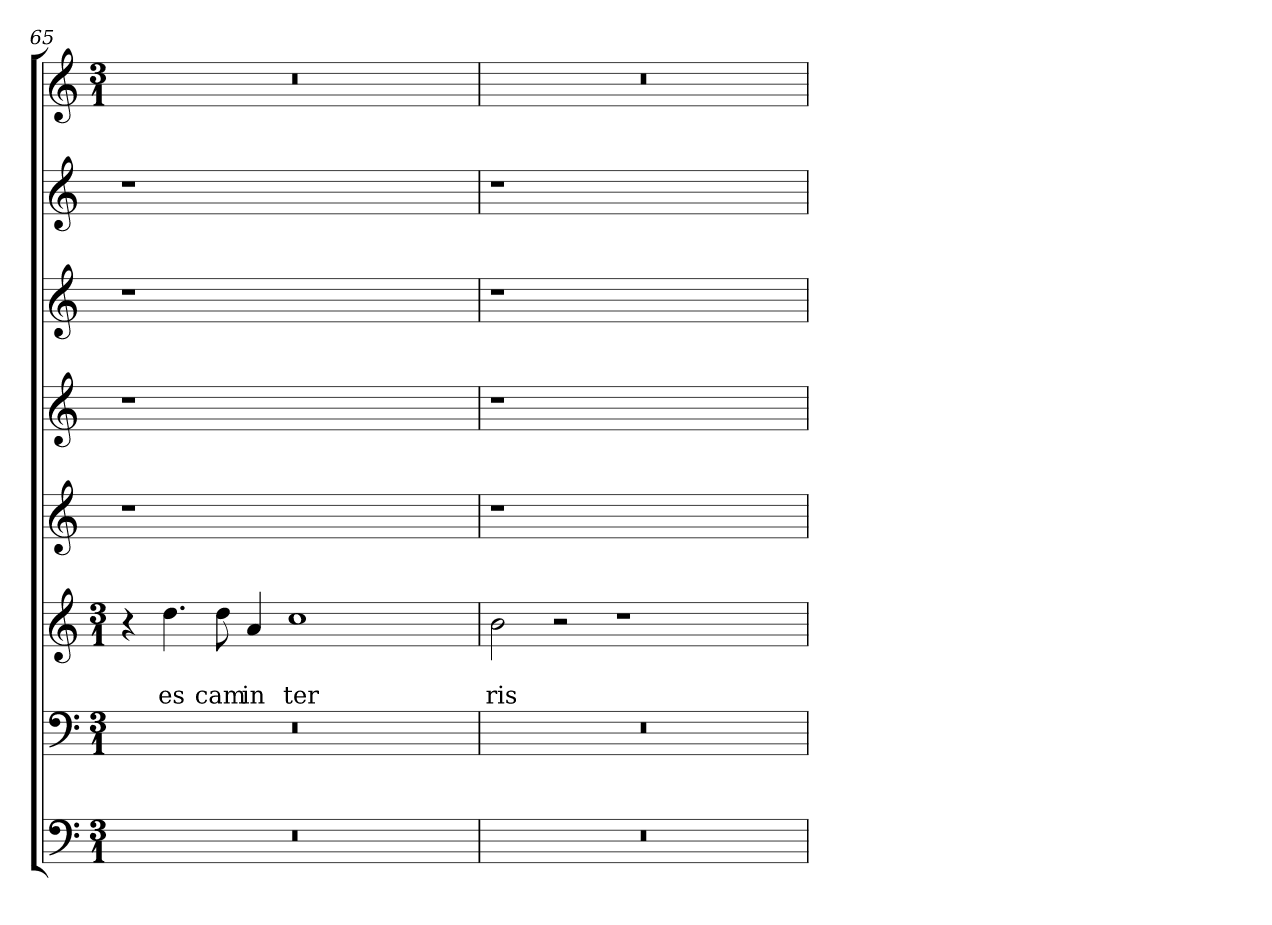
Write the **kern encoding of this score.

**kern	**kern	**kern	**text	**text	**kern	**kern	**kern	**kern	**kern
*part8	*part7	*part6	*part6	*part6	*part5	*part4	*part3	*part2	*part1
*staff8	*staff7	*staff6	*staff6	*staff6	*staff5	*staff4	*staff3	*staff2	*staff1
*clefF4	*clefF4	*clefG2	*	*	*clefG2	*clefG2	*clefG2	*clefG2	*clefG2
*k[]	*k[]	*k[]	*	*	*k[]	*k[]	*k[]	*k[]	*k[]
*C:	*C:	*C:	*	*	*C:	*C:	*C:	*C:	*C:
*M3/1	*M3/1	*M3/1	*	*	*	*	*	*	*M3/1
=65	=65	=65	=65	=65	=65	=65	=65	=65	=65
0.r	0.r	4r	.	.	1r	1r	1r	1r	0.r
!	!	!	!	!LO:LY:b	!	!	!	!	!
.	.	4.dd\	.	es	.	.	.	.	.
!	!	!	!	!LO:LY:b	!	!	!	!	!
.	.	8dd\	.	cam	.	.	.	.	.
!	!	!	!	!LO:LY:b	!	!	!	!	!
.	.	4a/	.	in	.	.	.	.	.
!	!	!	!	!LO:LY:b	!	!	!	!	!
.	.	1cc	.	ter	0ryy	0ryy	0ryy	0ryy	.
.	.	1ryy	.	.	.	.	.	.	.
=66	=66	=66	=66	=66	=66	=66	=66	=66	=66
!	!	!	!	!LO:LY:b	!	!	!	!	!
0.r	0.r	2b\	.	ris	1r	1r	1r	1r	0.r
.	.	2r	.	.	.	.	.	.	.
.	.	1r	.	.	0ryy	0ryy	0ryy	0ryy	.
.	.	1ryy	.	.	.	.	.	.	.
=	=	=	=	=	=	=	=	=	=
*-	*-	*-	*-	*-	*-	*-	*-	*-	*-
